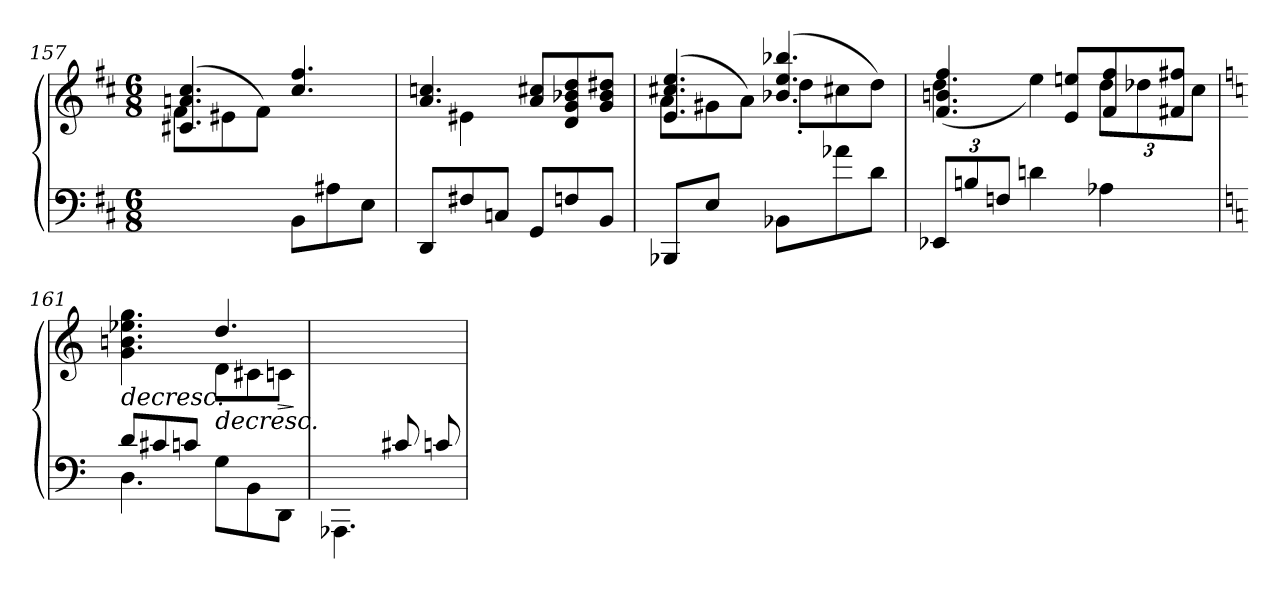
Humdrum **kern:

**kern	**kern	**dynam
*part1	*part1	*part1
*staff2	*staff1	*staff1/2
!!LO:LB:g=z
*clefF4	*clefG2	*
*k[f#c#]	*k[f#c#]	*
*M6/8	*M6/8	*
=157	=157	=157
*	*^	*
4.ryy	(4.cc#/ 4.an/ 4.c#X/	8f#\L	.
.	.	8e#X\	.
.	.	8f#\J)	.
8BB\L	4.ff#/ 4.cc#/	4.ryy	.
8A#X\	.	.	.
8E\J	.	.	.
=158	=158	=158	=158
8DD/L	4.ccn/ 4.a/	8ryy	.
8F#X/	.	4e#X\	.
8Cn/J	.	.	.
8GG/L	8cc#X/ 8a/L	4.ryy	.
8Fn/	8dd/ 8b-X/ 8g/ 8d/	.	.
8BB/J	8dd#X/ 8b-/ 8g/J	.	.
=159	=159	=159	=159
8BBB-X/L	(4.ee/ 4.cc#X/ 4.e/	8a\L	.
8E/J	.	8g#X\	.
8ryy	.	8a\J)	.
8BB-X\L	(4.bb-X/ 4.ee/ 4.b-X/	8dd'\L	.
8a-X\	.	8cc#X\	.
8d\J	.	8dd\J)	.
=160	=160	=160	=160
12EE-X/L	4dd\	(4.ff#/ 4.bn/ 4.f#/	.
12Bn/	.	.	.
12F/J	.	.	.
4dn\	4ee\)	.	.
.	.	8een/ 8e/L	.
4A-X\	12dd\L	8ff#/ 8f#/	.
.	12dd-X\	.	.
.	.	8ff#X/ 8f#X/J	.
.	12cc#\J	.	.
!!LO:LB:g=z	!!
=161	=161	=161	=161
*k[]	*k[]	*	*
*^	*	*	*
!	!	!	!	!LO:HP:b
8d/L	4.D\	4.ryy	4.gg\ 4.ee-X\ 4.bn\ 4.g\	>
8c#X/	.	.	.	.
8cn/J	.	.	.	.
!	!	!	!	!LO:HP:b
4.ryy	8G\L	4.dd/	8d\L	>
.	8BB\	.	8c#X\	.
!	!	!	!	!LO:HP:b
.	8DD\J	.	8cn\J	>
*v	*v	*	*	*
*	*v	*v	*
.	.	] ] ]
=162	=162	=162
4.AAA-X\	2ryy	.
8c#X/	.	.
8cn/	8ryy	.
=	=	=
*-	*-	*-
